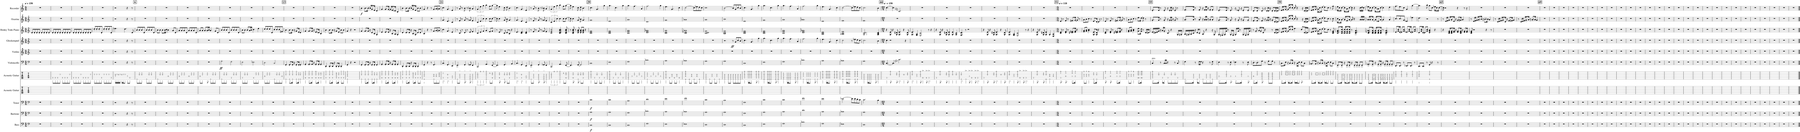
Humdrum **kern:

**kern	**dynam	**kern	**dynam	**kern	**dynam	**kern	**kern	**kern	**dynam	**kern	**kern	**dynam	**kern	**kern	**kern	**dynam
*part11	*part11	*part10	*part10	*part9	*part9	*part8	*part7	*part6	*part6	*part5	*part4	*part4	*part3	*part2	*part1	*part1
*staff11	*staff11	*staff10	*staff10	*staff9	*staff9	*staff8	*staff7	*staff6	*staff6	*staff5	*staff4	*staff4	*staff3	*staff2	*staff1	*staff1
*I"Bass	*	*I"Baritone	*	*I"Tenor	*	*I"Acoustic Guitar	*I"Acoustic Guitar	*I"Violoncello	*	*I"Violins	*I"Glockenspiel	*	*I"Honky Tonk Piano	*I"Ocarina	*I"Recorder	*
*I'B.	*	*I'Bar.	*	*I'T.	*	*I'Guit.	*I'Guit.	*I'Vc.	*	*I'Vlns.	*I'Glk.	*	*I'Hnk. Pno.	*I'Oc.	*I'Rec.	*
*	*	*	*	*	*	*stria6	*stria6	*	*	*	*	*	*	*	*	*
*clefF4	*	*clefF4	*	*clefF4	*	*	*	*clefF4	*	*clefG2	*clefG2	*	*clefG2	*clefG^2	*clefG^2	*
*	*	*	*	*	*	*	*	*	*	*	*Trd-14c-24	*	*	*	*	*
*k[]	*	*k[]	*	*k[]	*	*k[]	*k[]	*k[]	*	*k[]	*k[]	*	*k[]	*k[]	*k[]	*
*M4/4	*	*M4/4	*	*M4/4	*	*M4/4	*M4/4	*M4/4	*	*M4/4	*M4/4	*	*M4/4	*M4/4	*M4/4	*
*MM150	*	*MM150	*	*MM150	*	*MM150	*MM150	*MM150	*	*MM150	*MM150	*	*MM150	*MM150	*MM150	*
=1	=1	=1	=1	=1	=1	=1	=1	=1	=1	=1	=1	=1	=1	=1	=1	=1
1r	.	1r	.	1r	.	1r	8r	1r	.	1r	1r	.	8d'/L	1r	1r	.
.	.	.	.	.	.	.	8r	.	.	.	.	.	8d'/	.	.	.
.	.	.	.	.	.	.	4r	.	.	.	.	.	8d'/	.	.	.
.	.	.	.	.	.	.	.	.	.	.	.	.	8d'/J	.	.	.
.	.	.	.	.	.	.	2r	.	.	.	.	.	8d'/L	.	.	.
.	.	.	.	.	.	.	.	.	.	.	.	.	8d'/	.	.	.
.	.	.	.	.	.	.	.	.	.	.	.	.	8d'/	.	.	.
.	.	.	.	.	.	.	.	.	.	.	.	.	8d'/J	.	.	.
=2	=2	=2	=2	=2	=2	=2	=2	=2	=2	=2	=2	=2	=2	=2	=2	=2
1r	.	1r	.	1r	.	1r	8D\L	1r	.	1r	1r	.	8d'/L	1r	1r	.
.	.	.	.	.	.	.	8D\	.	.	.	.	.	8d'/	.	.	.
.	.	.	.	.	.	.	8D\	.	.	.	.	.	8d'/	.	.	.
.	.	.	.	.	.	.	8d\J	.	.	.	.	.	8d'/J	.	.	.
.	.	.	.	.	.	.	8D\L	.	.	.	.	.	8d'/L	.	.	.
.	.	.	.	.	.	.	8D\	.	.	.	.	.	8d'/	.	.	.
.	.	.	.	.	.	.	8D\	.	.	.	.	.	8d'/	.	.	.
.	.	.	.	.	.	.	8d\J	.	.	.	.	.	8d'/J	.	.	.
=3	=3	=3	=3	=3	=3	=3	=3	=3	=3	=3	=3	=3	=3	=3	=3	=3
1r	.	1r	.	1r	.	1r	8D\L	1r	.	1r	1r	.	8d'/L	1r	1r	.
.	.	.	.	.	.	.	8D\	.	.	.	.	.	8d'/	.	.	.
.	.	.	.	.	.	.	8D\	.	.	.	.	.	8d'/	.	.	.
.	.	.	.	.	.	.	8d\J	.	.	.	.	.	8d'/J	.	.	.
.	.	.	.	.	.	.	8D\L	.	.	.	.	.	8d'/L	.	.	.
.	.	.	.	.	.	.	8D\	.	.	.	.	.	8d'/	.	.	.
.	.	.	.	.	.	.	8D\	.	.	.	.	.	8d'/	.	.	.
.	.	.	.	.	.	.	8d\J	.	.	.	.	.	8d'/J	.	.	.
=4	=4	=4	=4	=4	=4	=4	=4	=4	=4	=4	=4	=4	=4	=4	=4	=4
1r	.	1r	.	1r	.	1r	8d\L	1r	.	1r	1r	.	8dd'/L	1r	1r	.
.	.	.	.	.	.	.	8d\	.	.	.	.	.	8dd'/	.	.	.
.	.	.	.	.	.	.	8d\	.	.	.	.	.	8dd'/	.	.	.
.	.	.	.	.	.	.	8D\J	.	.	.	.	.	8d'/J	.	.	.
.	.	.	.	.	.	.	8d\L	.	.	.	.	.	8dd'/L	.	.	.
.	.	.	.	.	.	.	8d\	.	.	.	.	.	8dd'/	.	.	.
.	.	.	.	.	.	.	8d\	.	.	.	.	.	8dd'/	.	.	.
.	.	.	.	.	.	.	8D\J	.	.	.	.	.	8d'/J	.	.	.
=5	=5	=5	=5	=5	=5	=5	=5	=5	=5	=5	=5	=5	=5	=5	=5	=5
2r	.	2r	.	2r	.	2r	16A\ 16e-\LL	2r	.	2r	2r	.	4.ee-X\	2r	2r	.
.	.	.	.	.	.	.	16d\	.	.	.	.	.	.	.	.	.
.	.	.	.	.	.	.	16e-\	.	.	.	.	.	.	.	.	.
.	.	.	.	.	.	.	16d\JJ	.	.	.	.	.	.	.	.	.
.	.	.	.	.	.	.	16e-\LL	.	.	.	.	.	.	.	.	.
.	.	.	.	.	.	.	16d\J	.	.	.	.	.	.	.	.	.
.	.	.	.	.	.	.	8d\J	.	.	.	.	.	4.dd\	.	.	.
4r	.	4r	.	4r	.	4r	8A\L	4r	.	4r	4r	.	.	4r	4r	.
.	.	.	.	.	.	.	8D\J	.	.	.	.	.	.	.	.	.
8r	.	8r	.	8r	.	8r	8r	8r	.	8r	8r	.	8d/	8r	8r	.
!!LO:REH:place=s1:a:B:cj:fs=14:t=6
=6	=6	=6	=6	=6	=6	=6	=6	=6	=6	=6	=6	=6	=6	=6	=6	=6
1r	.	1r	.	1r	.	1r	8GG\L	1r	.	1r	1r	.	8b/L	1r	1r	.
.	.	.	.	.	.	.	8G\ 8d\	.	.	.	.	.	8b/	.	.	.
.	.	.	.	.	.	.	8G\ 8d\J	.	.	.	.	.	8b/	.	.	.
.	.	.	.	.	.	.	8r	.	.	.	.	.	8d/J	.	.	.
.	.	.	.	.	.	.	8GG\L	.	.	.	.	.	8b/L	.	.	.
.	.	.	.	.	.	.	8G\ 8d\	.	.	.	.	.	8b/	.	.	.
.	.	.	.	.	.	.	8G\ 8d\J	.	.	.	.	.	8b/	.	.	.
.	.	.	.	.	.	.	8r	.	.	.	.	.	8d/J	.	.	.
=7	=7	=7	=7	=7	=7	=7	=7	=7	=7	=7	=7	=7	=7	=7	=7	=7
1r	.	1r	.	1r	.	1r	8GG\L	1r	.	1r	1r	.	8b\L	1r	1r	.
.	.	.	.	.	.	.	8G\ 8d\	.	.	.	.	.	8b\J	.	.	.
.	.	.	.	.	.	.	8G\ 8d\J	.	.	.	.	.	8b\L	.	.	.
.	.	.	.	.	.	.	8r	.	.	.	.	.	16b\L	.	.	.
.	.	.	.	.	.	.	.	.	.	.	.	.	16cc\JJ	.	.	.
.	.	.	.	.	.	.	8D\L	.	.	.	.	.	4b\	.	.	.
.	.	.	.	.	.	.	8A\ 8d\	.	.	.	.	.	.	.	.	.
.	.	.	.	.	.	.	8A\ 8d\J	.	.	.	.	.	8a/L	.	.	.
.	.	.	.	.	.	.	8r	.	.	.	.	.	8d/J	.	.	.
=8	=8	=8	=8	=8	=8	=8	=8	=8	=8	=8	=8	=8	=8	=8	=8	=8
1r	.	1r	.	1r	.	1r	8D\L	1r	.	1r	1r	.	8a/L	1r	1r	.
.	.	.	.	.	.	.	8A\ 8d\	.	.	.	.	.	8a/	.	.	.
.	.	.	.	.	.	.	8A\ 8d\J	.	.	.	.	.	8a/	.	.	.
.	.	.	.	.	.	.	8r	.	.	.	.	.	8d/J	.	.	.
.	.	.	.	.	.	.	8D\L	.	.	.	.	.	8a/L	.	.	.
.	.	.	.	.	.	.	8A\ 8d\	.	.	.	.	.	8a/	.	.	.
.	.	.	.	.	.	.	8A\ 8d\J	.	.	.	.	.	8a/	.	.	.
.	.	.	.	.	.	.	8r	.	.	.	.	.	8d/J	.	.	.
=9	=9	=9	=9	=9	=9	=9	=9	=9	=9	=9	=9	=9	=9	=9	=9	=9
1r	.	1r	.	1r	.	1r	8D\L	1r	.	1r	1r	.	8a/L	1r	1r	.
.	.	.	.	.	.	.	8A\ 8d\J	.	.	.	.	.	8a/J	.	.	.
.	.	.	.	.	.	.	8r	.	.	.	.	.	8a/L	.	.	.
.	.	.	.	.	.	.	8A\ 8d\	.	.	.	.	.	16a/L	.	.	.
.	.	.	.	.	.	.	.	.	.	.	.	.	16b/JJ	.	.	.
.	.	.	.	.	.	.	8GG\L	.	.	.	.	.	4a/	.	.	.
.	.	.	.	.	.	.	8G\ 8d\	.	.	.	.	.	.	.	.	.
.	.	.	.	.	.	.	8G\ 8d\J	.	.	.	.	.	8g/L	.	.	.
.	.	.	.	.	.	.	8r	.	.	.	.	.	8d/J	.	.	.
=10	=10	=10	=10	=10	=10	=10	=10	=10	=10	=10	=10	=10	=10	=10	=10	=10
!	!	!	!	!	!	!	!	!	!LO:DY:b	!	!	!	!	!	!	!
1r	.	1r	.	1r	.	1r	8GG\L	2G\	ff	1r	1r	.	8b/L	1r	1r	.
.	.	.	.	.	.	.	8G\ 8d\	.	.	.	.	.	8b/	.	.	.
.	.	.	.	.	.	.	8G\ 8d\J	.	.	.	.	.	8b/	.	.	.
.	.	.	.	.	.	.	8r	.	.	.	.	.	8d/J	.	.	.
.	.	.	.	.	.	.	8BB\L	2F\	.	.	.	.	8b/L	.	.	.
.	.	.	.	.	.	.	8G\ 8d\	.	.	.	.	.	8b/	.	.	.
.	.	.	.	.	.	.	8G\ 8d\J	.	.	.	.	.	8b/	.	.	.
.	.	.	.	.	.	.	8r	.	.	.	.	.	8d/J	.	.	.
=11	=11	=11	=11	=11	=11	=11	=11	=11	=11	=11	=11	=11	=11	=11	=11	=11
1r	.	1r	.	1r	.	1r	8C\L	2E\	.	1r	1r	.	8b\L	1r	1r	.
.	.	.	.	.	.	.	8G\ 8c\	.	.	.	.	.	8b\J	.	.	.
.	.	.	.	.	.	.	8G\ 8c\J	.	.	.	.	.	8b/L	.	.	.
.	.	.	.	.	.	.	8r	.	.	.	.	.	16a/L	.	.	.
.	.	.	.	.	.	.	.	.	.	.	.	.	16b/JJ	.	.	.
.	.	.	.	.	.	.	8C#\L	2E-X\	.	.	.	.	4cc\	.	.	.
.	.	.	.	.	.	.	8B-\ 8c#\	.	.	.	.	.	.	.	.	.
.	.	.	.	.	.	.	8B-\ 8c#\J	.	.	.	.	.	4ee\	.	.	.
.	.	.	.	.	.	.	8r	.	.	.	.	.	.	.	.	.
=12	=12	=12	=12	=12	=12	=12	=12	=12	=12	=12	=12	=12	=12	=12	=12	=12
1r	.	1r	.	1r	.	1r	8D\L	2D\	.	1r	1r	.	8dd/L	1r	1r	.
.	.	.	.	.	.	.	8A\ 8d\	.	.	.	.	.	8dd/	.	.	.
.	.	.	.	.	.	.	8A\ 8d\J	.	.	.	.	.	8dd/	.	.	.
.	.	.	.	.	.	.	8r	.	.	.	.	.	8d/J	.	.	.
.	.	.	.	.	.	.	8GG\L	2C/	.	.	.	.	8cc/L	.	.	.
.	.	.	.	.	.	.	8G\ 8d\	.	.	.	.	.	8cc/	.	.	.
.	.	.	.	.	.	.	8G\ 8d\	.	.	.	.	.	8cc/	.	.	.
.	.	.	.	.	.	.	8D\J	.	.	.	.	.	8f#X/J	.	.	.
!!LO:REH:place=s1:a:B:cj:fs=14:t=13
=13	=13	=13	=13	=13	=13	=13	=13	=13	=13	=13	=13	=13	=13	=13	=13	=13
1r	.	1r	.	1r	.	1r	4GG\ 4B\ 4d\ 4b\	4GG'/	.	1r	1r	.	4b\	1r	1r	.
.	.	.	.	.	.	.	8.GG\ 8.B\ 8.d\ 8.b\L	8.GG'/L	.	.	.	.	8.b\L	.	.	.
.	.	.	.	.	.	.	16GG\ 16B\ 16d\ 16b\Jk	16GG/Jk	.	.	.	.	16b\Jk	.	.	.
.	.	.	.	.	.	.	16r	16r	.	.	.	.	16r	.	.	.
.	.	.	.	.	.	.	8GG\ 8B\ 8d\ 8g\L	8GG'/L	.	.	.	.	8g/L	.	.	.
.	.	.	.	.	.	.	16GG\ 16B\ 16e\Jk	16GG'/Jk	.	.	.	.	16e/Jk	.	.	.
.	.	.	.	.	.	.	4GG\ 4B\ 4d\	4GG'/	.	.	.	.	4d/	.	.	.
=14	=14	=14	=14	=14	=14	=14	=14	=14	=14	=14	=14	=14	=14	=14	=14	=14
1r	.	1r	.	1r	.	1r	4AA\ 4A\ 4c#\ 4g\	4AA'/	.	1r	1r	.	4g/	1r	1r	.
.	.	.	.	.	.	.	8.AA\ 8.A\ 8.c#\ 8.g\L	8.AA'/L	.	.	.	.	8.g/L	.	.	.
.	.	.	.	.	.	.	16AA\ 16A\ 16c#\ 16g\Jk	16AA/Jk	.	.	.	.	16g/Jk	.	.	.
.	.	.	.	.	.	.	16r	16r	.	.	.	.	16r	.	.	.
.	.	.	.	.	.	.	8AA\ 8A\ 8c#\ 8e\L	8AA'/L	.	.	.	.	8e/L	.	.	.
.	.	.	.	.	.	.	16AA\ 16A\ 16c#\Jk	16AA'/Jk	.	.	.	.	16d-X/Jk	.	.	.
.	.	.	.	.	.	.	4AA\ 4A\ 4B\	4AA'/	.	.	.	.	4B/	.	.	.
=15	=15	=15	=15	=15	=15	=15	=15	=15	=15	=15	=15	=15	=15	=15	=15	=15
1r	.	1r	.	1r	.	1r	4D\ 4c\ 4f#\ 4b\	4DD'/	.	1r	1r	.	4b\	1r	1r	.
.	.	.	.	.	.	.	8.D\ 8.c\ 8.f#\ 8.b\L	8.DD'/L	.	.	.	.	8.b\L	.	.	.
.	.	.	.	.	.	.	16D\ 16c\ 16f#\ 16b\Jk	16DD/Jk	.	.	.	.	16b\Jk	.	.	.
.	.	.	.	.	.	.	16r	16r	.	.	.	.	16r	.	.	.
.	.	.	.	.	.	.	8D\ 8G\ 8c\ 8g\L	8DD'/L	.	.	.	.	8g/L	.	.	.
.	.	.	.	.	.	.	16D\ 16c\ 16e\Jk	16DD'/Jk	.	.	.	.	16e/Jk	.	.	.
.	.	.	.	.	.	.	8D\ 8d\ 8f#\ 8b\L	4DD'/	.	.	.	.	8b\L	.	.	.
.	.	.	.	.	.	.	8D\ 8d\ 8f#\ 8b\J	.	.	.	.	.	8b\J	.	.	.
=16	=16	=16	=16	=16	=16	=16	=16	=16	=16	=16	=16	=16	=16	=16	=16	=16
1r	.	1r	.	1r	.	1r	4GG\ 4G\ 4B\ 4d\ 4g\	4GG'/	.	1r	1r	.	4g/	1r	1r	.
.	.	.	.	.	.	.	4r	4r	.	.	.	.	4r	.	.	.
.	.	.	.	.	.	.	2r	2r	.	.	.	.	2r	.	.	.
=17	=17	=17	=17	=17	=17	=17	=17	=17	=17	=17	=17	=17	=17	=17	=17	=17
!	!	!	!	!	!	!	!	!	!	!	!	!	!	!	!	!LO:DY:b
1r	.	1r	.	1r	.	1r	4GG\ 4B\ 4d\ 4b\	4GG'/	.	1r	1r	.	4g/	1r	4bb\	f
.	.	.	.	.	.	.	8.GG\ 8.B\ 8.d\ 8.b\L	8.GG'/L	.	.	.	.	8.g/L	.	8.bb\L	.
.	.	.	.	.	.	.	16GG\ 16B\ 16d\ 16b\Jk	16GG/Jk	.	.	.	.	16g/Jk	.	[16bb\Jk	.
.	.	.	.	.	.	.	16r	16r	.	.	.	.	16r	.	16bb/KL]	.
.	.	.	.	.	.	.	8GG\ 8B\ 8d\ 8g\L	8GG'/L	.	.	.	.	8d/L	.	8gg/	.
.	.	.	.	.	.	.	16GG\ 16B\ 16e\Jk	16GG'/Jk	.	.	.	.	16B/Jk	.	16ee/Jk	.
.	.	.	.	.	.	.	4GG\ 4B\ 4d\	4GG'/	.	.	.	.	4G/	.	4dd/	.
=18	=18	=18	=18	=18	=18	=18	=18	=18	=18	=18	=18	=18	=18	=18	=18	=18
1r	.	1r	.	1r	.	1r	4AA\ 4A\ 4c#\ 4g\	4AA'/	.	1r	1r	.	4e/	1r	4gg/	.
.	.	.	.	.	.	.	8.AA\ 8.A\ 8.c#\ 8.g\L	8.AA'/L	.	.	.	.	8.e/L	.	8.gg/L	.
.	.	.	.	.	.	.	16AA\ 16A\ 16c#\ 16g\Jk	16AA/Jk	.	.	.	.	16e/Jk	.	[16gg/Jk	.
.	.	.	.	.	.	.	16r	16r	.	.	.	.	16r	.	16gg/KL]	.
.	.	.	.	.	.	.	8AA\ 8A\ 8c#\ 8e\L	8AA'/L	.	.	.	.	8B/L	.	8ee/	.
.	.	.	.	.	.	.	16AA\ 16A\ 16c#\Jk	16AA'/Jk	.	.	.	.	16A/Jk	.	16dd-X/Jk	.
.	.	.	.	.	.	.	4AA\ 4A\ 4B\	4AA'/	.	.	.	.	4G/	.	4b/	.
=19	=19	=19	=19	=19	=19	=19	=19	=19	=19	=19	=19	=19	=19	=19	=19	=19
1r	.	1r	.	1r	.	1r	4D\ 4c\ 4f#\ 4b\	4DD'/	.	1r	1r	.	4d/	1r	4bb\	.
.	.	.	.	.	.	.	8.D\ 8.c\ 8.f#\ 8.b\L	8.DD'/L	.	.	.	.	8.d/L	.	8.bb\L	.
.	.	.	.	.	.	.	16D\ 16c\ 16f#\ 16b\Jk	16DD/Jk	.	.	.	.	16d/Jk	.	[16bb\Jk	.
.	.	.	.	.	.	.	16r	16r	.	.	.	.	16r	.	16bb/KL]	.
.	.	.	.	.	.	.	8D\ 8G\ 8c\ 8g\L	8DD'/L	.	.	.	.	8B/L	.	8gg/	.
.	.	.	.	.	.	.	16D\ 16c\ 16e\Jk	16DD'/Jk	.	.	.	.	16G/Jk	.	16ee/Jk	.
.	.	.	.	.	.	.	8D\ 8d\ 8f#\ 8b\L	4DD'/	.	.	.	.	8d/L	.	8bb\L	.
.	.	.	.	.	.	.	8D\ 8d\ 8f#\ 8b\J	.	.	.	.	.	8d/J	.	8bb\J	.
=20	=20	=20	=20	=20	=20	=20	=20	=20	=20	=20	=20	=20	=20	=20	=20	=20
1r	.	1r	.	1r	.	1r	2GG\ 2G\ 2B\ 2d\ 2g\	4GG'/	.	1r	1r	.	4B/	1r	4gg/	.
.	.	.	.	.	.	.	.	4r	.	.	.	.	4r	.	4r	.
.	.	.	.	.	.	.	8r	8r	.	.	.	.	8r	.	8r	.
.	.	.	.	.	.	.	8GG\ 8D\ 8G\L	4.GG/	.	.	.	.	8g/L	.	8gg/L	.
.	.	.	.	.	.	.	8D\ 8A\	.	.	.	.	.	8a/	.	8aa/	.
.	.	.	.	.	.	.	8D\ 8G\ 8B\J	.	.	.	.	.	8a#X/J	.	8aa#X/J	.
!!LO:REH:place=s1:a:B:cj:fs=14:t=21
=21	=21	=21	=21	=21	=21	=21	=21	=21	=21	=21	=21	=21	=21	=21	=21	=21
1r	.	1r	.	1r	.	1r	4.C\ 4.c\	4.C/	.	1r	1r	.	4.cc\	4.gg/	4.ccc\	.
.	.	.	.	.	.	.	4.C\ 4.G\	4.GG/	.	.	.	.	4.g/	4.ee/	4.gg/	.
.	.	.	.	.	.	.	4C\ 4E\	4EE/	.	.	.	.	4e/	4cc/	4ee/	.
=22	=22	=22	=22	=22	=22	=22	=22	=22	=22	=22	=22	=22	=22	=22	=22	=22
1r	.	1r	.	1r	.	1r	8FF\L	4.FF^/	.	1r	1r	.	8r	8r	8r	.
.	.	.	.	.	.	.	8C\' 8F\' 8A\'J	.	.	.	.	.	8c/	8ff/	8aa/	.
.	.	.	.	.	.	.	8r	.	.	.	.	.	8r	8r	8r	.
.	.	.	.	.	.	.	8GG\' 8D\' 8G\' 8B\'	4GG/	.	.	.	.	8d/	8gg/	8bb\	.
.	.	.	.	.	.	.	8r	.	.	.	.	.	8r	8r	8r	.
.	.	.	.	.	.	.	8FF#\' 8C#\' 8F#\' 8B-\'	8GG-X/	.	.	.	.	8e/	8gg-X/	8bb-X\	.
.	.	.	.	.	.	.	4FF\ 4C\ 4F\ 4A\	4FF/	.	.	.	.	4f/	4ff/	4aa/	.
=23	=23	=23	=23	=23	=23	=23	=23	=23	=23	=23	=23	=23	=23	=23	=23	=23
1r	.	1r	.	1r	.	1r	6C\ 6E\ 6G\ 6c\	2CC/	.	1r	1r	.	6c/	6cc/	6gg/	.
.	.	.	.	.	.	.	6e\	.	.	.	.	.	6e/	6ee/	6eee\	.
.	.	.	.	.	.	.	6g\	.	.	.	.	.	6g/	6ccc\	6ggg\	.
.	.	.	.	.	.	.	4AA\ 4E\ 4A\ 4c\ 4e\ 4a\	4.AA/	.	.	.	.	4a/	4ccc\	4aaa\	.
.	.	.	.	.	.	.	8f\L	.	.	.	.	.	8f/L	8ccc\L	8fff\L	.
.	.	.	.	.	.	.	8F\ 8c\ 8g\J	[8FF/	.	.	.	.	8g/J	[8ccc\J	[8ggg\J	.
=24	=24	=24	=24	=24	=24	=24	=24	=24	=24	=24	=24	=24	=24	=24	=24	=24
1r	.	1r	.	1r	.	1r	8r	4.FF/]	.	1r	1r	.	8r	8ccc\]	8ggg\]	.
.	.	.	.	.	.	.	8F\ 8c\ 8e\	.	.	.	.	.	8e/	4ccc\	4eee\	.
.	.	.	.	.	.	.	8r	.	.	.	.	.	8r	.	.	.
.	.	.	.	.	.	.	8GG\ 8G\ 8c\	4.GG/	.	.	.	.	8c/	8gg/	8ccc\	.
.	.	.	.	.	.	.	8G\ 8d\L	.	.	.	.	.	8d/L	8bb\	8ddd\	.
.	.	.	.	.	.	.	8BB\ 8G\ 8B\J	.	.	.	.	.	8B/J	4.gg/	4.bb\	.
.	.	.	.	.	.	.	4r	4BB/	.	.	.	.	4r	.	.	.
=25	=25	=25	=25	=25	=25	=25	=25	=25	=25	=25	=25	=25	=25	=25	=25	=25
1r	.	1r	.	1r	.	1r	4.C\ 4.c\	4.C/	.	1r	1r	.	4.e/	4.gg/	4.ccc\	.
.	.	.	.	.	.	.	4.C\ 4.G\	4.GG/	.	.	.	.	4.c/ 4.e/	4.ee/	4.gg/	.
.	.	.	.	.	.	.	4C\ 4E\	4EE/	.	.	.	.	4c/ 4e/	4cc/	4ee/	.
=26	=26	=26	=26	=26	=26	=26	=26	=26	=26	=26	=26	=26	=26	=26	=26	=26
1r	.	1r	.	1r	.	1r	8FF\L	4.FF^/	.	1r	1r	.	8r	8r	8r	.
.	.	.	.	.	.	.	8C\' 8F\' 8A\'J	.	.	.	.	.	8f/	8ff/	8aa/	.
.	.	.	.	.	.	.	8r	.	.	.	.	.	8r	8r	8r	.
.	.	.	.	.	.	.	8GG\' 8D\' 8G\' 8B\'	4GG/	.	.	.	.	8g/	8gg/	8bb\	.
.	.	.	.	.	.	.	8r	.	.	.	.	.	8r	8r	8r	.
.	.	.	.	.	.	.	8FF#\' 8C#\' 8F#\' 8B-\'	8GG-X/	.	.	.	.	8g-X/	8gg-X/	8bb-X\	.
.	.	.	.	.	.	.	4FF\ 4C\ 4F\ 4A\	4FF/	.	.	.	.	4f/	4ff/	4aa/	.
=27	=27	=27	=27	=27	=27	=27	=27	=27	=27	=27	=27	=27	=27	=27	=27	=27
1r	.	1r	.	1r	.	1r	6C\ 6E\ 6G\ 6c\	2CC/	.	1r	1r	.	2c/ 2e/ 2g/ 2cc/	6cc/	6gg/	.
.	.	.	.	.	.	.	6e\	.	.	.	.	.	.	6ee/	6eee\	.
.	.	.	.	.	.	.	6g\	.	.	.	.	.	.	6ccc\	6ggg\	.
.	.	.	.	.	.	.	4AA\ 4E\ 4A\ 4c\ 4e\ 4a\	4.AA/	.	.	.	.	4.c/ 4.e/ 4.a/ 4.cc/	4ccc\	4aaa\	.
.	.	.	.	.	.	.	8f\L	.	.	.	.	.	.	8ccc\L	8fff\L	.
.	.	.	.	.	.	.	8F\ 8c\ 8g\J	[8FF/	.	.	.	.	8c/ 8e/ 8a/ 8cc/	[8ccc\J	[8ggg\J	.
=28	=28	=28	=28	=28	=28	=28	=28	=28	=28	=28	=28	=28	=28	=28	=28	=28
1r	.	1r	.	1r	.	1r	8r	4.FF/]	.	1r	1r	.	8r	8ccc\]	8ggg\]	.
.	.	.	.	.	.	.	8F\ 8c\ 8e\	.	.	.	.	.	8c/ 8e/ 8a/ 8cc/	4ccc\	4eee\	.
.	.	.	.	.	.	.	8r	.	.	.	.	.	8r	.	.	.
.	.	.	.	.	.	.	8GG\ 8G\ 8c\	[8GG/	.	.	.	.	8d/ 8g/ 8b/	8gg/	8ccc\	.
.	.	.	.	.	.	.	8G\ 8d\L	2GG/]	.	.	.	.	8d/ 8g/ 8b/L	8bb\	8ddd\	.
.	.	.	.	.	.	.	8BB\ 8G\ 8B\J	.	.	.	.	.	8d/ 8g/ 8b/J	4.gg/	4.bb\	.
.	.	.	.	.	.	.	4r	.	.	.	.	.	4r	.	.	.
!!LO:REH:place=s1:a:B:cj:fs=14:t=29
=29	=29	=29	=29	=29	=29	=29	=29	=29	=29	=29	=29	=29	=29	=29	=29	=29
!	!LO:DY:b	!	!LO:DY:b	!	!LO:DY:b	!	!	!	!	!	!	!	!	!	!	!
1C	f	1G	f	1c	f	1r	4C\ 4E\ 4G\ 4c\ 4e\	1C	.	1r	1r	.	1c 1e 1g	1gg	4.ccc\	.
.	.	.	.	.	.	.	8C\L	.	.	.	.	.	.	.	.	.
.	.	.	.	.	.	.	8G\ 8c\J	.	.	.	.	.	.	.	4.gg/	.
.	.	.	.	.	.	.	8C\L	.	.	.	.	.	.	.	.	.
.	.	.	.	.	.	.	8G\ 8c\J	.	.	.	.	.	.	.	.	.
.	.	.	.	.	.	.	4C\	.	.	.	.	.	.	.	4ggg\	.
=30	=30	=30	=30	=30	=30	=30	=30	=30	=30	=30	=30	=30	=30	=30	=30	=30
1C	.	1G	.	1c	.	1r	4EE\ 4C\ 4E\ 4G\ 4c\ 4e\	1E	.	1r	1r	.	1c 1e 1g	1ee	4.ggg\	.
.	.	.	.	.	.	.	8C\L	.	.	.	.	.	.	.	.	.
.	.	.	.	.	.	.	8G\ 8c\J	.	.	.	.	.	.	.	4.ccc\	.
.	.	.	.	.	.	.	8C\L	.	.	.	.	.	.	.	.	.
.	.	.	.	.	.	.	8G\ 8c\J	.	.	.	.	.	.	.	.	.
.	.	.	.	.	.	.	4C\	.	.	.	.	.	.	.	4ggg\	.
=31	=31	=31	=31	=31	=31	=31	=31	=31	=31	=31	=31	=31	=31	=31	=31	=31
1C	.	1F	.	1A	.	1r	4FF\ 4AA\ 4F\ 4A\ 4c\	1F	.	1r	1r	.	1c 1f 1a	1aa	4.ggg\	.
.	.	.	.	.	.	.	8F\L	.	.	.	.	.	.	.	.	.
.	.	.	.	.	.	.	8A\ 8c\J	.	.	.	.	.	.	.	4.fff\	.
.	.	.	.	.	.	.	8F\L	.	.	.	.	.	.	.	.	.
.	.	.	.	.	.	.	8A\ 8c\J	.	.	.	.	.	.	.	.	.
.	.	.	.	.	.	.	4F\	.	.	.	.	.	.	.	4aa/	.
=32	=32	=32	=32	=32	=32	=32	=32	=32	=32	=32	=32	=32	=32	=32	=32	=32
1F	.	1B-X	.	1d	.	1r	4FF\ 4F\ 4B-\ 4d\	1B-X	.	1r	1r	.	1d 1f 1a-X	1dd	2.fff\	.
.	.	.	.	.	.	.	8F\L	.	.	.	.	.	.	.	.	.
.	.	.	.	.	.	.	8B-\ 8d\J	.	.	.	.	.	.	.	.	.
.	.	.	.	.	.	.	8F\L	.	.	.	.	.	.	.	.	.
.	.	.	.	.	.	.	8B-\ 8d\J	.	.	.	.	.	.	.	.	.
.	.	.	.	.	.	.	4F\	.	.	.	.	.	.	.	4ggg\	.
=33	=33	=33	=33	=33	=33	=33	=33	=33	=33	=33	=33	=33	=33	=33	=33	=33
1E	.	1A	.	1e	.	1r	4AA\ 4E\ 4G\ 4c\ 4e\	1A	.	1r	1r	.	1c 1e 1a	1gg	4.eee\	.
.	.	.	.	.	.	.	8AA\L	.	.	.	.	.	.	.	.	.
.	.	.	.	.	.	.	8E\ 8G\J	.	.	.	.	.	.	.	4.gg/	.
.	.	.	.	.	.	.	8AA\L	.	.	.	.	.	.	.	.	.
.	.	.	.	.	.	.	8E\ 8G\J	.	.	.	.	.	.	.	.	.
.	.	.	.	.	.	.	4AA\	.	.	.	.	.	.	.	4ccc\	.
=34	=34	=34	=34	=34	=34	=34	=34	=34	=34	=34	=34	=34	=34	=34	=34	=34
1E-X	.	1A-X	.	1f	.	1r	4GG#\ 4G#\ 4e-\ 4f\ 4cc\	1A-X	.	1r	1r	.	1c 1e-X 1a-X	1aa-X	[2ccc\	.
.	.	.	.	.	.	.	8GG#\L	.	.	.	.	.	.	.	.	.
.	.	.	.	.	.	.	8G#\ 8e-\J	.	.	.	.	.	.	.	.	.
.	.	.	.	.	.	.	8GG#\L	.	.	.	.	.	.	.	8ccc\L]	.
.	.	.	.	.	.	.	8G#\ 8e-\J	.	.	.	.	.	.	.	8eee-X\	.
.	.	.	.	.	.	.	4GG#\	.	.	.	.	.	.	.	8ddd\	.
.	.	.	.	.	.	.	.	.	.	.	.	.	.	.	8ccc\J	.
=35	=35	=35	=35	=35	=35	=35	=35	=35	=35	=35	=35	=35	=35	=35	=35	=35
1D	.	1G	.	1c	.	1r	4GG\ 4D\ 4G\ 4c\	1G	.	1r	1r	.	1c 1d 1g	1aa	1ccc	.
.	.	.	.	.	.	.	8GG\L	.	.	.	.	.	.	.	.	.
.	.	.	.	.	.	.	8G\ 8c\J	.	.	.	.	.	.	.	.	.
.	.	.	.	.	.	.	8GG\L	.	.	.	.	.	.	.	.	.
.	.	.	.	.	.	.	8G\ 8c\J	.	.	.	.	.	.	.	.	.
.	.	.	.	.	.	.	4GG\	.	.	.	.	.	.	.	.	.
=36	=36	=36	=36	=36	=36	=36	=36	=36	=36	=36	=36	=36	=36	=36	=36	=36
1D	.	1G	.	1B	.	1r	4GG\ 4D\ 4G\ 4B\	1G	.	1r	2r	.	1B 1d 1g	1bb	[2bb\	.
.	.	.	.	.	.	.	8GG\ 8D\ 8G\ 8B\L	.	.	.	.	.	.	.	.	.
.	.	.	.	.	.	.	8GG\ 8D\ 8G\ 8B\J	.	.	.	.	.	.	.	.	.
!	!	!	!	!	!	!	!	!	!	!	!	!LO:DY:b	!	!	!	!
.	.	.	.	.	.	.	8GG\ 8D\ 8G\ 8B\L	.	.	.	8r	ff	.	.	8bb/L]	.
.	.	.	.	.	.	.	8GG\ 8D\ 8G\ 8B\	.	.	.	8g/L	.	.	.	8gg/	.
.	.	.	.	.	.	.	8GG\ 8D\ 8G\ 8B\	.	.	.	8cc/	.	.	.	8ccc/	.
.	.	.	.	.	.	.	8GG\ 8D\ 8G\ 8B\J	.	.	.	8b/J	.	.	.	8bb/J	.
=37	=37	=37	=37	=37	=37	=37	=37	=37	=37	=37	=37	=37	=37	=37	=37	=37
1C	.	1E	.	1E	.	1r	4C\ 4E\ 4G\ 4c\ 4e\	1C	.	1r	4.cc\	.	1c 1e 1g	1ee	4.ccc\	.
.	.	.	.	.	.	.	16C\ 16E\ 16G\ 16c\ 16e\LL	.	.	.	.	.	.	.	.	.
.	.	.	.	.	.	.	16C\ 16E\ 16G\ 16c\ 16e\J	.	.	.	.	.	.	.	.	.
.	.	.	.	.	.	.	8C\ 8E\ 8G\ 8c\ 8e\J	.	.	.	4.g/	.	.	.	4.gg/	.
.	.	.	.	.	.	.	8r	.	.	.	.	.	.	.	.	.
.	.	.	.	.	.	.	8C\ 8E\ 8G\ 8c\ 8e\	.	.	.	.	.	.	.	.	.
.	.	.	.	.	.	.	4C\ 4E\ 4G\ 4c\ 4e\	.	.	.	4gg\	.	.	.	4ggg\	.
=38	=38	=38	=38	=38	=38	=38	=38	=38	=38	=38	=38	=38	=38	=38	=38	=38
1E	.	1G	.	1c	.	1r	4EE\ 4C\ 4E\ 4G\ 4c\ 4e\	1E	.	1r	4.gg\	.	1c 1e 1g	1gg	4.ggg\	.
.	.	.	.	.	.	.	16EE\ 16C\ 16E\ 16G\ 16c\ 16e\LL	.	.	.	.	.	.	.	.	.
.	.	.	.	.	.	.	16EE\ 16C\ 16E\ 16G\ 16c\ 16e\J	.	.	.	.	.	.	.	.	.
.	.	.	.	.	.	.	8EE\ 8C\ 8E\ 8G\ 8c\ 8e\J	.	.	.	4.cc\	.	.	.	4.ccc\	.
.	.	.	.	.	.	.	8r	.	.	.	.	.	.	.	.	.
.	.	.	.	.	.	.	8EE\ 8C\ 8E\ 8G\ 8c\ 8e\	.	.	.	.	.	.	.	.	.
.	.	.	.	.	.	.	4EE\ 4C\ 4E\ 4G\ 4c\ 4e\	.	.	.	4gg\	.	.	.	4ggg\	.
=39	=39	=39	=39	=39	=39	=39	=39	=39	=39	=39	=39	=39	=39	=39	=39	=39
1F	.	1A	.	1c	.	1r	4FF\ 4AA\ 4F\ 4A\ 4c\	1F	.	1r	4.gg\	.	1c 1f 1a	1aa	4.ggg\	.
.	.	.	.	.	.	.	16FF\ 16AA\ 16F\ 16A\ 16c\LL	.	.	.	.	.	.	.	.	.
.	.	.	.	.	.	.	16FF\ 16AA\ 16F\ 16A\ 16c\J	.	.	.	.	.	.	.	.	.
.	.	.	.	.	.	.	8FF\ 8AA\ 8F\ 8A\ 8c\J	.	.	.	4.ff\	.	.	.	4.fff\	.
.	.	.	.	.	.	.	8r	.	.	.	.	.	.	.	.	.
.	.	.	.	.	.	.	8FF\ 8AA\ 8F\ 8A\ 8c\	.	.	.	.	.	.	.	.	.
.	.	.	.	.	.	.	4FF\ 4AA\ 4F\ 4A\ 4c\	.	.	.	4a/	.	.	.	4aa/	.
=40	=40	=40	=40	=40	=40	=40	=40	=40	=40	=40	=40	=40	=40	=40	=40	=40
1B-X	.	1d	.	1f	.	1r	4FF\ 4F\ 4B-\ 4d\	1B-X	.	1r	2.ff\	.	1d 1f 1a-X	1aa-X	2.fff\	.
.	.	.	.	.	.	.	16FF\ 16F\ 16B-\ 16d\LL	.	.	.	.	.	.	.	.	.
.	.	.	.	.	.	.	16FF\ 16F\ 16B-\ 16d\J	.	.	.	.	.	.	.	.	.
.	.	.	.	.	.	.	8FF\ 8F\ 8B-\ 8d\J	.	.	.	.	.	.	.	.	.
.	.	.	.	.	.	.	8r	.	.	.	.	.	.	.	.	.
.	.	.	.	.	.	.	8FF\ 8F\ 8B-\ 8d\	.	.	.	.	.	.	.	.	.
.	.	.	.	.	.	.	4FF\ 4F\ 4B-\ 4d\	.	.	.	4gg\	.	.	.	4ggg\	.
=41	=41	=41	=41	=41	=41	=41	=41	=41	=41	=41	=41	=41	=41	=41	=41	=41
1F	.	1A	.	1e	.	1r	4AA\ 4E\ 4G\ 4c\ 4e\	1A	.	1r	4.ee\	.	1A 1c 1e	1ee	4.eee\	.
.	.	.	.	.	.	.	16AA\ 16E\ 16G\ 16c\ 16e\LL	.	.	.	.	.	.	.	.	.
.	.	.	.	.	.	.	16AA\ 16E\ 16G\ 16c\ 16e\J	.	.	.	.	.	.	.	.	.
.	.	.	.	.	.	.	8AA\ 8E\ 8G\ 8c\ 8e\J	.	.	.	4.g/	.	.	.	4.gg/	.
.	.	.	.	.	.	.	8r	.	.	.	.	.	.	.	.	.
.	.	.	.	.	.	.	8AA\ 8E\ 8G\ 8c\ 8e\	.	.	.	.	.	.	.	.	.
.	.	.	.	.	.	.	4AA\ 4E\ 4G\ 4c\ 4e\	.	.	.	4cc\	.	.	.	4ccc\	.
=42	=42	=42	=42	=42	=42	=42	=42	=42	=42	=42	=42	=42	=42	=42	=42	=42
1E-X	.	1A-X	.	[2e-X\	.	1r	4GG#\ 4G#\ 4e-\ 4f\ 4cc\	1A-X	.	1r	2cc\	.	1A-X 1c 1f	1ff	[2ccc\	.
.	.	.	.	.	.	.	16GG#\ 16G#\ 16e-\ 16f\ 16cc\LL	.	.	.	.	.	.	.	.	.
.	.	.	.	.	.	.	16GG#\ 16G#\ 16e-\ 16f\ 16cc\J	.	.	.	.	.	.	.	.	.
.	.	.	.	.	.	.	8GG#\ 8G#\ 8e-\ 8f\ 8cc\J	.	.	.	.	.	.	.	.	.
.	.	.	.	8e-\L]	.	.	8r	.	.	.	8r	.	.	.	8ccc\L]	.
.	.	.	.	8e-\	.	.	8GG#\ 8G#\ 8e-\ 8f\ 8cc\	.	.	.	8ee-X\L	.	.	.	8eee-X\	.
.	.	.	.	8d\	.	.	4GG#\ 4G#\ 4e-\ 4f\ 4cc\	.	.	.	8dd\	.	.	.	8ddd\	.
.	.	.	.	8c\J	.	.	.	.	.	.	8cc\J	.	.	.	8ccc\J	.
=43	=43	=43	=43	=43	=43	=43	=43	=43	=43	=43	=43	=43	=43	=43	=43	=43
1D	.	1G	.	2.c\	.	1r	4GG\ 4D\ 4G\ 4c\	1G	.	1r	2.cc\	.	2.G/ 2.c/ 2.d/	1ff	2.ccc\	.
.	.	.	.	.	.	.	16GG\ 16D\ 16G\ 16c\LL	.	.	.	.	.	.	.	.	.
.	.	.	.	.	.	.	16GG\ 16D\ 16G\ 16c\J	.	.	.	.	.	.	.	.	.
.	.	.	.	.	.	.	8GG\ 8D\ 8G\ 8c\J	.	.	.	.	.	.	.	.	.
.	.	.	.	.	.	.	8r	.	.	.	.	.	.	.	.	.
.	.	.	.	.	.	.	8GG\ 8D\ 8G\ 8c\	.	.	.	.	.	.	.	.	.
.	.	.	.	4B\	.	.	4GG\ 4D\ 4G\ 4B\	.	.	.	4b\	.	4G/ 4B/ 4d/	.	4bb\	.
=44	=44	=44	=44	=44	=44	=44	=44	=44	=44	=44	=44	=44	=44	=44	=44	=44
!!LO:REH:place=s1:a:B:cj:fs=14:t=44
*M12/8	*	*M12/8	*	*M12/8	*	*M12/8	*M12/8	*M12/8	*	*M12/8	*M12/8	*	*M12/8	*M12/8	*M12/8	*
*	*	*	*	*	*	*	*	*	*	*	*	*	*	*	*MM225	*
1.r	.	1.r	.	1.r	.	1.r	4C\	[4.C/	.	1.r	4cc\	.	4r	1.r	[4.ccc\	.
.	.	.	.	.	.	.	8G\ 8c\ 8e\	.	.	.	1r	.	8G/ 8e/	.	.	.
.	.	.	.	.	.	.	4r	4.C/]	.	.	.	.	4r	.	4.ccc\]	.
.	.	.	.	.	.	.	8G\ 8e-\	.	.	.	.	.	8G/ 8d#X/	.	.	.
.	.	.	.	.	.	.	4.E\ 4.G\ 4.c\ 4.e\	2.c\	.	.	.	.	4.G/ 4.e/	.	2.cc/	.
.	.	.	.	.	.	.	4G\	.	.	.	.	.	4r	.	.	.
.	.	.	.	.	.	.	.	.	.	.	4r	.	.	.	.	.
.	.	.	.	.	.	.	8G\ 8e-\	.	.	.	.	.	8G/ 8d#/	.	.	.
=45	=45	=45	=45	=45	=45	=45	=45	=45	=45	=45	=45	=45	=45	=45	=45	=45
1.r	.	1.r	.	1.r	.	1.r	4.G\ 4.c\ 4.e\	1.r	.	1.r	1.r	.	4.G/ 4.e/	1.r	1.r	.
.	.	.	.	.	.	.	4F\ 4A\	.	.	.	.	.	4F/ 4A/	.	.	.
.	.	.	.	.	.	.	8E\ 8G\ 8c\ 8e\	.	.	.	.	.	2E/ 2c/	.	.	.
.	.	.	.	.	.	.	4AA^\	.	.	.	.	.	.	.	.	.
.	.	.	.	.	.	.	8AA^\	.	.	.	.	.	.	.	.	.
.	.	.	.	.	.	.	4.C^\	.	.	.	.	.	8r	.	.	.
.	.	.	.	.	.	.	.	.	.	.	.	.	4r	.	.	.
=46	=46	=46	=46	=46	=46	=46	=46	=46	=46	=46	=46	=46	=46	=46	=46	=46
1.r	.	1.r	.	1.r	.	1.r	4C\	1.r	.	1.r	1.r	.	4r	1.r	1.r	.
.	.	.	.	.	.	.	8G\ 8c\ 8e\	.	.	.	.	.	8G/ 8e/	.	.	.
.	.	.	.	.	.	.	4r	.	.	.	.	.	4r	.	.	.
.	.	.	.	.	.	.	8G\ 8e-\	.	.	.	.	.	8G/ 8d#X/	.	.	.
.	.	.	.	.	.	.	4E\ 4G\ 4c\ 4e\	.	.	.	.	.	4G/ 4e/	.	.	.
.	.	.	.	.	.	.	4G\ 4c\ 4e\	.	.	.	.	.	4G/ 4e/	.	.	.
.	.	.	.	.	.	.	4G\ 4c\	.	.	.	.	.	4G/ 4c/	.	.	.
=47	=47	=47	=47	=47	=47	=47	=47	=47	=47	=47	=47	=47	=47	=47	=47	=47
1.r	.	1.r	.	1.r	.	1.r	4.GG\ 4.G\ 4.d\	1.r	.	1.r	1.r	.	4.F/ 4.d/	1.r	1.r	.
.	.	.	.	.	.	.	4GG^\	.	.	.	.	.	8r	.	.	.
.	.	.	.	.	.	.	.	.	.	.	.	.	1r	.	.	.
.	.	.	.	.	.	.	8F^\	.	.	.	.	.	.	.	.	.
.	.	.	.	.	.	.	4AA^\	.	.	.	.	.	.	.	.	.
.	.	.	.	.	.	.	8AA^\	.	.	.	.	.	.	.	.	.
.	.	.	.	.	.	.	4.BB^\	.	.	.	.	.	.	.	.	.
=48	=48	=48	=48	=48	=48	=48	=48	=48	=48	=48	=48	=48	=48	=48	=48	=48
1.r	.	1.r	.	1.r	.	1.r	4C\	1.r	.	1.r	1.r	.	4r	1.r	1.r	.
.	.	.	.	.	.	.	8G\ 8c\ 8e\	.	.	.	.	.	8G/ 8e/	.	.	.
.	.	.	.	.	.	.	4r	.	.	.	.	.	4r	.	.	.
.	.	.	.	.	.	.	8G\ 8e-\	.	.	.	.	.	8G/ 8d#X/	.	.	.
.	.	.	.	.	.	.	4.E\ 4.G\ 4.c\ 4.e\	.	.	.	.	.	4.G/ 4.e/	.	.	.
.	.	.	.	.	.	.	4G\	.	.	.	.	.	4r	.	.	.
.	.	.	.	.	.	.	8G\ 8e-\	.	.	.	.	.	8G/ 8d#/	.	.	.
=49	=49	=49	=49	=49	=49	=49	=49	=49	=49	=49	=49	=49	=49	=49	=49	=49
1.r	.	1.r	.	1.r	.	1.r	4.G\ 4.c\ 4.e\	1.r	.	1.r	1.r	.	4.G/ 4.e/	1.r	1.r	.
.	.	.	.	.	.	.	4F\ 4A\	.	.	.	.	.	4F/ 4A/	.	.	.
.	.	.	.	.	.	.	8E\ 8G\ 8c\ 8e\	.	.	.	.	.	2E/ 2c/	.	.	.
.	.	.	.	.	.	.	4AA^\	.	.	.	.	.	.	.	.	.
.	.	.	.	.	.	.	8AA^\	.	.	.	.	.	.	.	.	.
.	.	.	.	.	.	.	4.C^\	.	.	.	.	.	8r	.	.	.
.	.	.	.	.	.	.	.	.	.	.	.	.	4r	.	.	.
=50	=50	=50	=50	=50	=50	=50	=50	=50	=50	=50	=50	=50	=50	=50	=50	=50
1.r	.	1.r	.	1.r	.	1.r	4C\	1.r	.	1.r	1.r	.	4r	1.r	1.r	.
.	.	.	.	.	.	.	8G\ 8c\ 8e\	.	.	.	.	.	8G/ 8e/	.	.	.
.	.	.	.	.	.	.	4r	.	.	.	.	.	4r	.	.	.
.	.	.	.	.	.	.	8G\ 8e-\	.	.	.	.	.	8G/ 8d#X/	.	.	.
.	.	.	.	.	.	.	4EE\ 4G\ 4c\ 4e\	.	.	.	.	.	4G/ 4e/	.	.	.
.	.	.	.	.	.	.	4GG\ 4D\ 4G\	.	.	.	.	.	4G/	.	.	.
.	.	.	.	.	.	.	4D\ 4A\	.	.	.	.	.	4D/ 4A/	.	.	.
=51	=51	=51	=51	=51	=51	=51	=51	=51	=51	=51	=51	=51	=51	=51	=51	=51
!!LO:REH:place=s1:a:B:cj:fs=14:t=51
*M4/4	*	*M4/4	*	*M4/4	*	*M4/4	*M4/4	*M4/4	*	*M4/4	*M4/4	*	*M4/4	*M4/4	*M4/4	*
*	*	*	*	*	*	*	*	*	*	*	*	*	*	*	*MM118	*
1r	.	1r	.	1r	.	1r	8C\ 8c\ 8e\	1r	.	1r	1r	.	8c/ 8e/	8ee/	1r	.
.	.	.	.	.	.	.	8r	.	.	.	.	.	8r	8r	.	.
.	.	.	.	.	.	.	8D\ 8d\ 8f\	.	.	.	.	.	8d/ 8f/	8ff/	.	.
.	.	.	.	.	.	.	8r	.	.	.	.	.	8r	8r	.	.
.	.	.	.	.	.	.	8.E-\' 8.e-\' 8.f#\'L	.	.	.	.	.	8.d#X/ 8.f#X/L	8.ff#X/L	.	.
.	.	.	.	.	.	.	16E\ 16c\ 16g\Jk	.	.	.	.	.	16e/ 16g/Jk	[16gg/Jk	.	.
.	.	.	.	.	.	.	4r	.	.	.	.	.	4r	8gg/]	.	.
.	.	.	.	.	.	.	.	.	.	.	.	.	.	8r	.	.
=52	=52	=52	=52	=52	=52	=52	=52	=52	=52	=52	=52	=52	=52	=52	=52	=52
1r	.	1r	.	1r	.	1r	8F\ 8c\ 8a\L	1r	.	1r	1r	.	8f/ 8a/L	8aa\L	1r	.
.	.	.	.	.	.	.	8G\ 8c\ 8b\J	.	.	.	.	.	8g/ 8b/J	8bb\	.	.
.	.	.	.	.	.	.	4A\ 4c\ 4cc\	.	.	.	.	.	4a\ 4cc\	8ccc\J	.	.
.	.	.	.	.	.	.	.	.	.	.	.	.	.	8r	.	.
.	.	.	.	.	.	.	8.GG\ 8.c\ 8.e\L	.	.	.	.	.	8.G/ 8.e/L	8.ee/L	.	.
.	.	.	.	.	.	.	16GG\ 16B\ 16d\Jk	.	.	.	.	.	16G/ 16d/Jk	[16dd/Jk	.	.
.	.	.	.	.	.	.	4r	.	.	.	.	.	4r	8dd/]	.	.
.	.	.	.	.	.	.	.	.	.	.	.	.	.	8r	.	.
=53	=53	=53	=53	=53	=53	=53	=53	=53	=53	=53	=53	=53	=53	=53	=53	=53
1r	.	1r	.	1r	.	1r	8C\ 8c\ 8e\	1r	.	1r	1r	.	8c/ 8e/	8ee/	1r	.
.	.	.	.	.	.	.	8r	.	.	.	.	.	8r	8r	.	.
.	.	.	.	.	.	.	8D\ 8d\ 8f\	.	.	.	.	.	8d/ 8f/	8ff/	.	.
.	.	.	.	.	.	.	8r	.	.	.	.	.	8r	8r	.	.
.	.	.	.	.	.	.	8.E-\ 8.e-\ 8.f#\L	.	.	.	.	.	8.d#X/ 8.f#X/L	8.ff#X/L	.	.
.	.	.	.	.	.	.	16E\ 16c\ 16g\Jk	.	.	.	.	.	16e/ 16g/Jk	[16gg/Jk	.	.
.	.	.	.	.	.	.	4r	.	.	.	.	.	4r	8gg/]	.	.
.	.	.	.	.	.	.	.	.	.	.	.	.	.	8r	.	.
=54	=54	=54	=54	=54	=54	=54	=54	=54	=54	=54	=54	=54	=54	=54	=54	=54
1r	.	1r	.	1r	.	1r	8F\ 8c\ 8a\L	1r	.	1r	1r	.	8f/ 8a/L	8aa\L	1r	.
.	.	.	.	.	.	.	8G\ 8c\ 8b\J	.	.	.	.	.	8g/ 8b/J	8bb\	.	.
.	.	.	.	.	.	.	4A\ 4c\ 4cc\	.	.	.	.	.	4a\ 4cc\	8ccc\J	.	.
.	.	.	.	.	.	.	.	.	.	.	.	.	.	8r	.	.
.	.	.	.	.	.	.	8.G\ 8.g\ 8.cc\ 8.ee\L	.	.	.	.	.	8.g\ 8.ee\L	8.eee\L	.	.
.	.	.	.	.	.	.	16G\ 16g\ 16b\ 16dd\Jk	.	.	.	.	.	16g\ 16dd\Jk	[16ddd\Jk	.	.
.	.	.	.	.	.	.	4r	.	.	.	.	.	8r	8ddd\]	.	.
.	.	.	.	.	.	.	.	.	.	.	.	.	16d/LL	8r	.	.
.	.	.	.	.	.	.	.	.	.	.	.	.	16d#X/JJ	.	.	.
!!LO:REH:place=s1:a:B:cj:fs=14:t=55
=55	=55	=55	=55	=55	=55	=55	=55	=55	=55	=55	=55	=55	=55	=55	=55	=55
!	!	!	!	!	!	!	!	!LO:TX:a:t=pizz.	!	!	!	!	!	!	!	!
1r	.	1r	.	1r	.	1r	8.C\ 8.E\ 8.G\ 8.c\ 8.e\L	4C/	.	1r	1r	.	16e/LL	8.gg'/L	8.ee'/L	.
.	.	.	.	.	.	.	.	.	.	.	.	.	16d#X/	.	.	.
.	.	.	.	.	.	.	.	.	.	.	.	.	16e/	.	.	.
.	.	.	.	.	.	.	16G\ 16c\Jk	.	.	.	.	.	16g/JJ	16gg/Jk	16ee/Jk	.
.	.	.	.	.	.	.	16r	8r	.	.	.	.	16r	8r	8r	.
.	.	.	.	.	.	.	16C\KL	.	.	.	.	.	16a/KL	.	.	.
.	.	.	.	.	.	.	8G\ 8c\J	16C/LL	.	.	.	.	8g'/J	8gg'/	8ee'/	.
.	.	.	.	.	.	.	.	16C/JJ	.	.	.	.	.	.	.	.
.	.	.	.	.	.	.	8C\L	4r	.	.	.	.	8c/	16r	16r	.
.	.	.	.	.	.	.	.	.	.	.	.	.	.	16gg'/LL	16ee'/LL	.
.	.	.	.	.	.	.	8G\ 8c\	.	.	.	.	.	4r	16gg'/JJ	16ee'/JJ	.
.	.	.	.	.	.	.	.	.	.	.	.	.	.	16r	16r	.
.	.	.	.	.	.	.	8G\ 8c\	8r	.	.	.	.	.	8gg'/	8ee'/	.
.	.	.	.	.	.	.	8C\J	8C/	.	.	.	.	16G/LL	8r	8r	.
.	.	.	.	.	.	.	.	.	.	.	.	.	16G#X/JJ	.	.	.
=56	=56	=56	=56	=56	=56	=56	=56	=56	=56	=56	=56	=56	=56	=56	=56	=56
1r	.	1r	.	1r	.	1r	8.FF\L	4F\	.	1r	1r	.	16A/LL	8.aa'/L	8.ff'/L	.
.	.	.	.	.	.	.	.	.	.	.	.	.	16G#X/	.	.	.
.	.	.	.	.	.	.	.	.	.	.	.	.	16A/	.	.	.
.	.	.	.	.	.	.	16C\ 16F\ 16A\Jk	.	.	.	.	.	16c/JJ	16aa/Jk	16ff/Jk	.
.	.	.	.	.	.	.	16r	8r	.	.	.	.	16r	8r	8r	.
.	.	.	.	.	.	.	16FF\KL	.	.	.	.	.	16d/KL	.	.	.
.	.	.	.	.	.	.	8C\ 8F\ 8A\J	16F\LL	.	.	.	.	8c'/J	8aa'/	8ff'/	.
.	.	.	.	.	.	.	.	16F\JJ	.	.	.	.	.	.	.	.
.	.	.	.	.	.	.	8FF\L	4r	.	.	.	.	8A/	16r	16r	.
.	.	.	.	.	.	.	.	.	.	.	.	.	.	16aa'/LL	16ff'/LL	.
.	.	.	.	.	.	.	8C\ 8F\ 8A\	.	.	.	.	.	4r	16aa'/JJ	16ff'/JJ	.
.	.	.	.	.	.	.	.	.	.	.	.	.	.	16r	16r	.
.	.	.	.	.	.	.	8C\ 8F\ 8A\	8r	.	.	.	.	.	8aa'/L	8ff'/L	.
.	.	.	.	.	.	.	8FF\J	8F\	.	.	.	.	16r	8aa'/J	8ff'/J	.
.	.	.	.	.	.	.	.	.	.	.	.	.	16G#/	.	.	.
=57	=57	=57	=57	=57	=57	=57	=57	=57	=57	=57	=57	=57	=57	=57	=57	=57
1r	.	1r	.	1r	.	1r	8.E\L	4E\	.	1r	1r	.	16G/LL	8.gg'/L	8.ee'/L	.
.	.	.	.	.	.	.	.	.	.	.	.	.	16F#X/	.	.	.
.	.	.	.	.	.	.	.	.	.	.	.	.	16G/	.	.	.
.	.	.	.	.	.	.	16E\ 16G\ 16c\ 16g\Jk	.	.	.	.	.	16g/JJ	16gg/Jk	16ee/Jk	.
.	.	.	.	.	.	.	8r	8r	.	.	.	.	8r	8r	8r	.
.	.	.	.	.	.	.	8E\	8E\	.	.	.	.	16G/LL	8gg'/	8ee'/	.
.	.	.	.	.	.	.	.	.	.	.	.	.	16F#/JJ	.	.	.
.	.	.	.	.	.	.	8.E-\L	4E-X\	.	.	.	.	16G/LL	16r	16r	.
.	.	.	.	.	.	.	.	.	.	.	.	.	16g/JJ	8gg'/	8ee-X'/	.
.	.	.	.	.	.	.	.	.	.	.	.	.	8r	.	.	.
.	.	.	.	.	.	.	16E-\ 16G\ 16c\ 16g\Jk	.	.	.	.	.	.	16r	16r	.
.	.	.	.	.	.	.	8r	8r	.	.	.	.	16G/LL	8gg'/L	8ee-'/L	.
.	.	.	.	.	.	.	.	.	.	.	.	.	16F#/	.	.	.
.	.	.	.	.	.	.	8E-\	8E-\	.	.	.	.	16G/	8gg'/J	8ee-'/J	.
.	.	.	.	.	.	.	.	.	.	.	.	.	16g/JJ	.	.	.
=58	=58	=58	=58	=58	=58	=58	=58	=58	=58	=58	=58	=58	=58	=58	=58	=58
1r	.	1r	.	1r	.	1r	8.D\L	8.D'\L	.	1r	1r	.	8r	8.ff'/L	8.dd'/L	.
.	.	.	.	.	.	.	.	.	.	.	.	.	8g'/	.	.	.
.	.	.	.	.	.	.	16A\ 16d\ 16f\Jk	8.D'\	.	.	.	.	.	16ff/Jk	16dd/Jk	.
.	.	.	.	.	.	.	8r	.	.	.	.	.	16a/KL	8r	8r	.
.	.	.	.	.	.	.	.	.	.	.	.	.	8g'/	.	.	.
.	.	.	.	.	.	.	8GG\ 8BB\ 8D\ 8G\ 8B\	8G\J	.	.	.	.	.	8ff'/	8dd'/	.
.	.	.	.	.	.	.	.	.	.	.	.	.	16d/Jk	.	.	.
.	.	.	.	.	.	.	8r	8r	.	.	.	.	4r	16r	16r	.
.	.	.	.	.	.	.	.	.	.	.	.	.	.	16gg'/LL	16dd'/LL	.
.	.	.	.	.	.	.	8GG\ 8BB\ 8D\ 8G\ 8B\L	8G\L	.	.	.	.	.	16gg'/JJ	16dd'/JJ	.
.	.	.	.	.	.	.	.	.	.	.	.	.	.	16r	16r	.
.	.	.	.	.	.	.	8GG\ 8BB\ 8D\ 8G\ 8B\J	8G\J	.	.	.	.	8r	8gg'/L	8dd'/L	.
.	.	.	.	.	.	.	8r	8r	.	.	.	.	16d/LL	16dd/L	16dd/L	.
.	.	.	.	.	.	.	.	.	.	.	.	.	16d#X/JJ	16dd#X/JJ	16dd#X/JJ	.
!!LO:REH:place=s1:a:B:cj:fs=14:t=59
=59	=59	=59	=59	=59	=59	=59	=59	=59	=59	=59	=59	=59	=59	=59	=59	=59
1r	.	1r	.	1r	.	1r	8.c\ 8.e\ 8.g\L	8.C\L	.	1r	1r	.	16e/KL	16ee/KL	16ee/KL	.
.	.	.	.	.	.	.	.	.	.	.	.	.	8f/	8ff/	8ff/	.
.	.	.	.	.	.	.	[16c\ [16e\ [16g\Jk	16E\Jk	.	.	.	.	[16g/Jk	[16gg/Jk	[16gg/Jk	.
.	.	.	.	.	.	.	16c\] 16e\] 16g\]KL	16r	.	.	.	.	16g/KL]	16gg/KL]	16gg/KL]	.
.	.	.	.	.	.	.	8c\ 8e\ 8g\	8C/L	.	.	.	.	8cc/	8ccc/	8ccc/	.
.	.	.	.	.	.	.	[16c\ [16e\ [16g\Jk	16C/Jk	.	.	.	.	16cc/Jk	[16ccc/Jk	[16ccc/Jk	.
.	.	.	.	.	.	.	16c\] 16e\] 16g\]LL	16r	.	.	.	.	4ee\	16ccc/]	16ccc/]	.
.	.	.	.	.	.	.	16c\ 16e\ 16g\J	16C\KL	.	.	.	.	.	4r	4r	.
.	.	.	.	.	.	.	8c\ 8e\ 8g\J	8E\J	.	.	.	.	.	.	.	.
.	.	.	.	.	.	.	8c\ 8e\ 8g\	8E\L	.	.	.	.	8cc/L	.	.	.
.	.	.	.	.	.	.	.	.	.	.	.	.	.	16r	16r	.
.	.	.	.	.	.	.	8r	8C\J	.	.	.	.	16d/L	16dd/LL	16dd/LL	.
.	.	.	.	.	.	.	.	.	.	.	.	.	16d#X/JJ	16dd#X/JJ	16dd#X/JJ	.
=60	=60	=60	=60	=60	=60	=60	=60	=60	=60	=60	=60	=60	=60	=60	=60	=60
1r	.	1r	.	1r	.	1r	8.B-\ 8.d\L	8.BB-X/L	.	1r	1r	.	16e/KL	16ee/KL	16ee/KL	.
.	.	.	.	.	.	.	.	.	.	.	.	.	8f/	8ff/	8ff/	.
.	.	.	.	.	.	.	[16B-\ [16d\Jk	16BB-/Jk	.	.	.	.	[16g/Jk	[16gg/Jk	[16gg/Jk	.
.	.	.	.	.	.	.	16B-\] 16d\]KL	16r	.	.	.	.	16g\KL]	16gg\KL]	16gg\KL]	.
.	.	.	.	.	.	.	8B-\ 8d\	8C/L	.	.	.	.	8cc\	8ccc\	8ccc\	.
.	.	.	.	.	.	.	[16B-\ [16d\Jk	16C/Jk	.	.	.	.	[16dd\Jk	[16ddd\Jk	[16ddd\Jk	.
.	.	.	.	.	.	.	16B-\] 16d\]LL	16r	.	.	.	.	8dd\L]	8ddd\L]	8ddd\L]	.
.	.	.	.	.	.	.	16c\ 16e\ 16g\J	16C\KL	.	.	.	.	.	.	.	.
.	.	.	.	.	.	.	8c\ 8e\ 8g\J	8E\J	.	.	.	.	8cc\J	8ccc\J	8ccc\J	.
.	.	.	.	.	.	.	8c\ 8e\ 8g\L	8E\L	.	.	.	.	8r	8r	8r	.
.	.	.	.	.	.	.	8c\ 8e\ 8g\J	8C\J	.	.	.	.	8c/ 8e/ 8g/	8ccc\	8fff\	.
=61	=61	=61	=61	=61	=61	=61	=61	=61	=61	=61	=61	=61	=61	=61	=61	=61
1r	.	1r	.	1r	.	1r	8.FF\ 8.C\ 8.F\ 8.A\L	8.FF^/L	.	1r	1r	.	8.c/ 8.f/ 8.a/L	16ccc\KL	16eee\KL	.
.	.	.	.	.	.	.	.	.	.	.	.	.	.	8aa\	8ccc\	.
.	.	.	.	.	.	.	[16FF\ [16C\ [16F\ [16A\Jk	16FF^/Jk	.	.	.	.	[16c/ [16f/ [<16cc/Jk	[16aa\Jk	[16ccc\Jk	.
.	.	.	.	.	.	.	16FF\] 16C\] 16F\] 16A\]KL	16r	.	.	.	.	16c/] 16f/] 16cc/]KL	16aa/KL]	16ccc\KL]	.
.	.	.	.	.	.	.	8FF\ 8C\ 8F\ 8A\	8FF^/L	.	.	.	.	8c/ 8f/ 8cc/	8ff/	8aa\	.
.	.	.	.	.	.	.	[16FF\ [16C\ [16F\ [16A\Jk	16FF^/Jk	.	.	.	.	16c/ 16f/ 16cc/Jk	[16aa/Jk	[16ccc\Jk	.
.	.	.	.	.	.	.	16FF\] 16C\] 16F\] 16A\]KL	16r	.	.	.	.	8r	16aa/]	16ccc\]	.
.	.	.	.	.	.	.	8FF\ 8C\ 8F\ 8A\	8FF^/L	.	.	.	.	.	4r	4r	.
.	.	.	.	.	.	.	.	.	.	.	.	.	4.c/^ 4.e/^ 4.a/^	.	.	.
.	.	.	.	.	.	.	16FF\ 16C\ 16F\ 16A\Jk	16FF^/Jk	.	.	.	.	.	.	.	.
.	.	.	.	.	.	.	8FF\ 8C\ 8F\ 8A\L	8FF^/L	.	.	.	.	.	.	.	.
.	.	.	.	.	.	.	.	.	.	.	.	.	.	16aa/LL	16ccc\LL	.
.	.	.	.	.	.	.	8FF\ 8C\ 8F\ 8A\J	8FF^/J	.	.	.	.	.	16aa/	16ddd\	.
.	.	.	.	.	.	.	.	.	.	.	.	.	.	16aa/JJ	16ccc\JJ	.
=62	=62	=62	=62	=62	=62	=62	=62	=62	=62	=62	=62	=62	=62	=62	=62	=62
1r	.	1r	.	1r	.	1r	8.GG#\ 8.E-\ 8.G\ 8.c\L	8.AA-X^/L	.	1r	1r	.	8.c/ 8.e-X/ 8.a-X/L	16aa-X/KL	16eee-X\KL	.
.	.	.	.	.	.	.	.	.	.	.	.	.	.	8aa-/	8ccc\	.
.	.	.	.	.	.	.	[16GG#\ [16E-\ [16G\ [16c\Jk	16AA-^/Jk	.	.	.	.	[16c/ [16e-/ [<16a-/Jk	[16aa-/Jk	[16ccc\Jk	.
.	.	.	.	.	.	.	16GG#\] 16E-\] 16G\] 16c\]KL	16r	.	.	.	.	16c/] 16e-/] 16a-/]KL	16aa-/KL]	16ccc\KL]	.
.	.	.	.	.	.	.	8GG#\ 8E-\ 8G\ 8c\	8AA-^/L	.	.	.	.	8c/ 8e-/ 8a-/	8ee-X/	8aa-X\	.
.	.	.	.	.	.	.	[16GG#\ [16E-\ [16G\ [16c\Jk	16AA-^/Jk	.	.	.	.	16c/ 16e-/ 16a-/Jk	[16aa-/Jk	[16ccc\Jk	.
.	.	.	.	.	.	.	16GG#\] 16E-\] 16G\] 16c\]KL	16r	.	.	.	.	8r	4aa-/]	4ccc\]	.
.	.	.	.	.	.	.	8GG#\ 8E-\ 8G\ 8c\	8AA-^/L	.	.	.	.	.	.	.	.
.	.	.	.	.	.	.	.	.	.	.	.	.	4.c/^ 4.e-/^ 4.a-/^	.	.	.
.	.	.	.	.	.	.	16GG#\ 16E-\ 16G\ 16c\Jk	16AA-^/Jk	.	.	.	.	.	.	.	.
.	.	.	.	.	.	.	8GG#\ 8E-\ 8G\ 8c\L	8AA-^/L	.	.	.	.	.	4aa-/	4ddd\	.
.	.	.	.	.	.	.	8GG#\ 8E-\ 8G\ 8c\J	8AA-^/J	.	.	.	.	.	.	.	.
=63	=63	=63	=63	=63	=63	=63	=63	=63	=63	=63	=63	=63	=63	=63	=63	=63
1r	.	1r	.	1r	.	1r	4E\ 4G\ 4c\ 4f\	8.EE/L	.	1r	1r	.	8e/L	8.ccc/L	8.fff\L	.
.	.	.	.	.	.	.	.	.	.	.	.	.	16g/ 16cc/L	.	.	.
.	.	.	.	.	.	.	.	8.EE/J	.	.	.	.	[16e/JJ	8.ccc/	8.eee\	.
.	.	.	.	.	.	.	4E\ 4G\ 4c\ 4e\	.	.	.	.	.	8e/L]	.	.	.
.	.	.	.	.	.	.	.	8r	.	.	.	.	8g/ 8cc/J	8gg/J	8ccc\J	.
.	.	.	.	.	.	.	4E-\ 4G\ 4c\	8.EE-X/L	.	.	.	.	8e-X/L	4ee-X/	4gg/	.
.	.	.	.	.	.	.	.	.	.	.	.	.	16g/ 16cc/L	.	.	.
.	.	.	.	.	.	.	.	8.EE-/J	.	.	.	.	[16e-/JJ	.	.	.
.	.	.	.	.	.	.	4E-\ 4G\ 4c\ 4g\	.	.	.	.	.	8e-/L]	4eee-X\	[4ggg\	.
.	.	.	.	.	.	.	.	8r	.	.	.	.	8g/ 8cc/J	.	.	.
=64	=64	=64	=64	=64	=64	=64	=64	=64	=64	=64	=64	=64	=64	=64	=64	=64
1r	.	1r	.	1r	.	1r	2D\ 2G\ 2c\ 2g\	8.DD/L	.	1r	1r	.	8d/L	4.ddd\	4.ggg\]	.
.	.	.	.	.	.	.	.	.	.	.	.	.	16g/ 16cc/L	.	.	.
.	.	.	.	.	.	.	.	8.DD/J	.	.	.	.	[16d/JJ	.	.	.
.	.	.	.	.	.	.	.	.	.	.	.	.	8d/L]	.	.	.
.	.	.	.	.	.	.	.	8r	.	.	.	.	8g/ 8cc/J	2r	8aaa\	.
.	.	.	.	.	.	.	2GG\ 2G\ 2d\ 2g\	8GG/	.	.	.	.	4d/ 4g/ 4b/	.	8ggg\L	.
.	.	.	.	.	.	.	.	4r	.	.	.	.	.	.	8ccc\J	.
.	.	.	.	.	.	.	.	.	.	.	.	.	4r	.	16eee-X\KL	.
.	.	.	.	.	.	.	.	.	.	.	.	.	.	.	8ccc\	.
.	.	.	.	.	.	.	.	8r	.	.	.	.	.	8r	.	.
.	.	.	.	.	.	.	.	.	.	.	.	.	.	.	[16ccc\Jk	.
!!LO:REH:place=s1:a:B:cj:fs=14:t=65
=65	=65	=65	=65	=65	=65	=65	=65	=65	=65	=65	=65	=65	=65	=65	=65	=65
1r	.	1r	.	1r	.	1r	1r	1r	.	1r	1r	.	4r	8r	16ccc\]	.
.	.	.	.	.	.	.	.	.	.	.	.	.	.	.	2r	.
.	.	.	.	.	.	.	.	.	.	.	.	.	.	16ee/LL	.	.
.	.	.	.	.	.	.	.	.	.	.	.	.	.	16ff/JJ	.	.
.	.	.	.	.	.	.	.	.	.	.	.	.	16c/ 16e/ 16g/KL	16gg/KL	.	.
.	.	.	.	.	.	.	.	.	.	.	.	.	8c/ 8e/ 8g/	8aa'/	.	.
.	.	.	.	.	.	.	.	.	.	.	.	.	16e/ 16g/Jk	16ee/Jk	.	.
.	.	.	.	.	.	.	.	.	.	.	.	.	16r	16r	.	.
.	.	.	.	.	.	.	.	.	.	.	.	.	8e/ 8g/L	8gg'/L	4r	.
.	.	.	.	.	.	.	.	.	.	.	.	.	16c/ 16e/ 16g/Jk	16gg#X/Jk	.	.
.	.	.	.	.	.	.	.	.	.	.	.	.	16r	4aa/	.	.
.	.	.	.	.	.	.	.	.	.	.	.	.	8e/ 8g/L	.	8r	.
.	.	.	.	.	.	.	.	.	.	.	.	.	16e/ 16g/Jk	.	16r	.
=66	=66	=66	=66	=66	=66	=66	=66	=66	=66	=66	=66	=66	=66	=66	=66	=66
1r	.	1r	.	1r	.	1r	1r	1r	.	1r	1r	.	8c/ 8e/ 8g/	8r	1r	.
.	.	.	.	.	.	.	.	.	.	.	.	.	2r	16ee/LL	.	.
.	.	.	.	.	.	.	.	.	.	.	.	.	.	16ff/JJ	.	.
.	.	.	.	.	.	.	.	.	.	.	.	.	.	16gg/KL	.	.
.	.	.	.	.	.	.	.	.	.	.	.	.	.	8aa'/	.	.
.	.	.	.	.	.	.	.	.	.	.	.	.	.	16bb/Jk	.	.
.	.	.	.	.	.	.	.	.	.	.	.	.	.	16r	.	.
.	.	.	.	.	.	.	.	.	.	.	.	.	.	8bb'\L	.	.
.	.	.	.	.	.	.	.	.	.	.	.	.	4r	.	.	.
.	.	.	.	.	.	.	.	.	.	.	.	.	.	16bb-X\Jk	.	.
.	.	.	.	.	.	.	.	.	.	.	.	.	.	4aa/	.	.
.	.	.	.	.	.	.	.	.	.	.	.	.	8r	.	.	.
=67	=67	=67	=67	=67	=67	=67	=67	=67	=67	=67	=67	=67	=67	=67	=67	=67
1r	.	1r	.	1r	.	1r	1r	1r	.	1r	1r	.	1r	8r	1r	.
.	.	.	.	.	.	.	.	.	.	.	.	.	.	16dd/LL	.	.
.	.	.	.	.	.	.	.	.	.	.	.	.	.	16ee/JJ	.	.
.	.	.	.	.	.	.	.	.	.	.	.	.	.	16ff/KL	.	.
.	.	.	.	.	.	.	.	.	.	.	.	.	.	8gg'/	.	.
.	.	.	.	.	.	.	.	.	.	.	.	.	.	16dd/Jk	.	.
.	.	.	.	.	.	.	.	.	.	.	.	.	.	16r	.	.
.	.	.	.	.	.	.	.	.	.	.	.	.	.	8ff'/L	.	.
.	.	.	.	.	.	.	.	.	.	.	.	.	.	16ff#X/Jk	.	.
.	.	.	.	.	.	.	.	.	.	.	.	.	.	4gg/	.	.
=68	=68	=68	=68	=68	=68	=68	=68	=68	=68	=68	=68	=68	=68	=68	=68	=68
1r	.	1r	.	1r	.	1r	1r	1r	.	1r	1r	.	1r	8r	1r	.
.	.	.	.	.	.	.	.	.	.	.	.	.	.	16dd/LL	.	.
.	.	.	.	.	.	.	.	.	.	.	.	.	.	16ee/JJ	.	.
.	.	.	.	.	.	.	.	.	.	.	.	.	.	16ff/KL	.	.
.	.	.	.	.	.	.	.	.	.	.	.	.	.	8gg'/	.	.
.	.	.	.	.	.	.	.	.	.	.	.	.	.	16aa/Jk	.	.
.	.	.	.	.	.	.	.	.	.	.	.	.	.	16r	.	.
.	.	.	.	.	.	.	.	.	.	.	.	.	.	8aa'/L	.	.
.	.	.	.	.	.	.	.	.	.	.	.	.	.	16aa-X/Jk	.	.
.	.	.	.	.	.	.	.	.	.	.	.	.	.	4gg/	.	.
!!LO:REH:place=s1:a:B:cj:fs=14:t=69
=69	=69	=69	=69	=69	=69	=69	=69	=69	=69	=69	=69	=69	=69	=69	=69	=69
1r	.	1r	.	1r	.	1r	1r	1r	.	1r	1r	.	1r	1r	1r	.
=70	=70	=70	=70	=70	=70	=70	=70	=70	=70	=70	=70	=70	=70	=70	=70	=70
1r	.	1r	.	1r	.	1r	1r	1r	.	1r	1r	.	1r	1r	1r	.
=71	=71	=71	=71	=71	=71	=71	=71	=71	=71	=71	=71	=71	=71	=71	=71	=71
1r	.	1r	.	1r	.	1r	1r	1r	.	1r	1r	.	1r	1r	1r	.
=72	=72	=72	=72	=72	=72	=72	=72	=72	=72	=72	=72	=72	=72	=72	=72	=72
1r	.	1r	.	1r	.	1r	1r	1r	.	1r	1r	.	1r	1r	1r	.
=73	=73	=73	=73	=73	=73	=73	=73	=73	=73	=73	=73	=73	=73	=73	=73	=73
1r	.	1r	.	1r	.	1r	1r	1r	.	1r	1r	.	1r	1r	1r	.
=74	=74	=74	=74	=74	=74	=74	=74	=74	=74	=74	=74	=74	=74	=74	=74	=74
1r	.	1r	.	1r	.	1r	1r	1r	.	1r	1r	.	1r	1r	1r	.
=75	=75	=75	=75	=75	=75	=75	=75	=75	=75	=75	=75	=75	=75	=75	=75	=75
1r	.	1r	.	1r	.	1r	1r	1r	.	1r	1r	.	1r	1r	1r	.
=76	=76	=76	=76	=76	=76	=76	=76	=76	=76	=76	=76	=76	=76	=76	=76	=76
1r	.	1r	.	1r	.	1r	1r	1r	.	1r	1r	.	1r	1r	1r	.
=77	=77	=77	=77	=77	=77	=77	=77	=77	=77	=77	=77	=77	=77	=77	=77	=77
1r	.	1r	.	1r	.	1r	1r	1r	.	1r	1r	.	1r	1r	1r	.
=78	=78	=78	=78	=78	=78	=78	=78	=78	=78	=78	=78	=78	=78	=78	=78	=78
1r	.	1r	.	1r	.	1r	1r	1r	.	1r	1r	.	1r	1r	1r	.
=79	=79	=79	=79	=79	=79	=79	=79	=79	=79	=79	=79	=79	=79	=79	=79	=79
1r	.	1r	.	1r	.	1r	1r	1r	.	1r	1r	.	1r	1r	1r	.
=80	=80	=80	=80	=80	=80	=80	=80	=80	=80	=80	=80	=80	=80	=80	=80	=80
1r	.	1r	.	1r	.	1r	1r	1r	.	1r	1r	.	1r	1r	1r	.
=81	=81	=81	=81	=81	=81	=81	=81	=81	=81	=81	=81	=81	=81	=81	=81	=81
1r	.	1r	.	1r	.	1r	1r	1r	.	1r	1r	.	1r	1r	1r	.
=82	=82	=82	=82	=82	=82	=82	=82	=82	=82	=82	=82	=82	=82	=82	=82	=82
1r	.	1r	.	1r	.	1r	1r	1r	.	1r	1r	.	1r	1r	1r	.
=83	=83	=83	=83	=83	=83	=83	=83	=83	=83	=83	=83	=83	=83	=83	=83	=83
1r	.	1r	.	1r	.	1r	1r	1r	.	1r	1r	.	1r	1r	1r	.
=84	=84	=84	=84	=84	=84	=84	=84	=84	=84	=84	=84	=84	=84	=84	=84	=84
1r	.	1r	.	1r	.	1r	1r	1r	.	1r	1r	.	1r	1r	1r	.
=85	=85	=85	=85	=85	=85	=85	=85	=85	=85	=85	=85	=85	=85	=85	=85	=85
1r	.	1r	.	1r	.	1r	1r	1r	.	1r	1r	.	1r	1r	1r	.
=86	=86	=86	=86	=86	=86	=86	=86	=86	=86	=86	=86	=86	=86	=86	=86	=86
1r	.	1r	.	1r	.	1r	1r	1r	.	1r	1r	.	1r	1r	1r	.
=87	=87	=87	=87	=87	=87	=87	=87	=87	=87	=87	=87	=87	=87	=87	=87	=87
1r	.	1r	.	1r	.	1r	1r	1r	.	1r	1r	.	1r	1r	1r	.
=88	=88	=88	=88	=88	=88	=88	=88	=88	=88	=88	=88	=88	=88	=88	=88	=88
1r	.	1r	.	1r	.	1r	1r	1r	.	1r	1r	.	1r	1r	1r	.
=89	=89	=89	=89	=89	=89	=89	=89	=89	=89	=89	=89	=89	=89	=89	=89	=89
1r	.	1r	.	1r	.	1r	1r	1r	.	1r	1r	.	1r	1r	1r	.
=90	=90	=90	=90	=90	=90	=90	=90	=90	=90	=90	=90	=90	=90	=90	=90	=90
1r	.	1r	.	1r	.	1r	1r	1r	.	1r	1r	.	1r	1r	1r	.
=91	=91	=91	=91	=91	=91	=91	=91	=91	=91	=91	=91	=91	=91	=91	=91	=91
1r	.	1r	.	1r	.	1r	1r	1r	.	1r	1r	.	1r	1r	1r	.
=92	=92	=92	=92	=92	=92	=92	=92	=92	=92	=92	=92	=92	=92	=92	=92	=92
1r	.	1r	.	1r	.	1r	1r	1r	.	1r	1r	.	1r	1r	1r	.
=93	=93	=93	=93	=93	=93	=93	=93	=93	=93	=93	=93	=93	=93	=93	=93	=93
1r	.	1r	.	1r	.	1r	1r	1r	.	1r	1r	.	1r	1r	1r	.
=94	=94	=94	=94	=94	=94	=94	=94	=94	=94	=94	=94	=94	=94	=94	=94	=94
1r	.	1r	.	1r	.	1r	1r	1r	.	1r	1r	.	1r	1r	1r	.
=95	=95	=95	=95	=95	=95	=95	=95	=95	=95	=95	=95	=95	=95	=95	=95	=95
1r	.	1r	.	1r	.	1r	1r	1r	.	1r	1r	.	1r	1r	1r	.
==	==	==	==	==	==	==	==	==	==	==	==	==	==	==	==	==
*-	*-	*-	*-	*-	*-	*-	*-	*-	*-	*-	*-	*-	*-	*-	*-	*-
